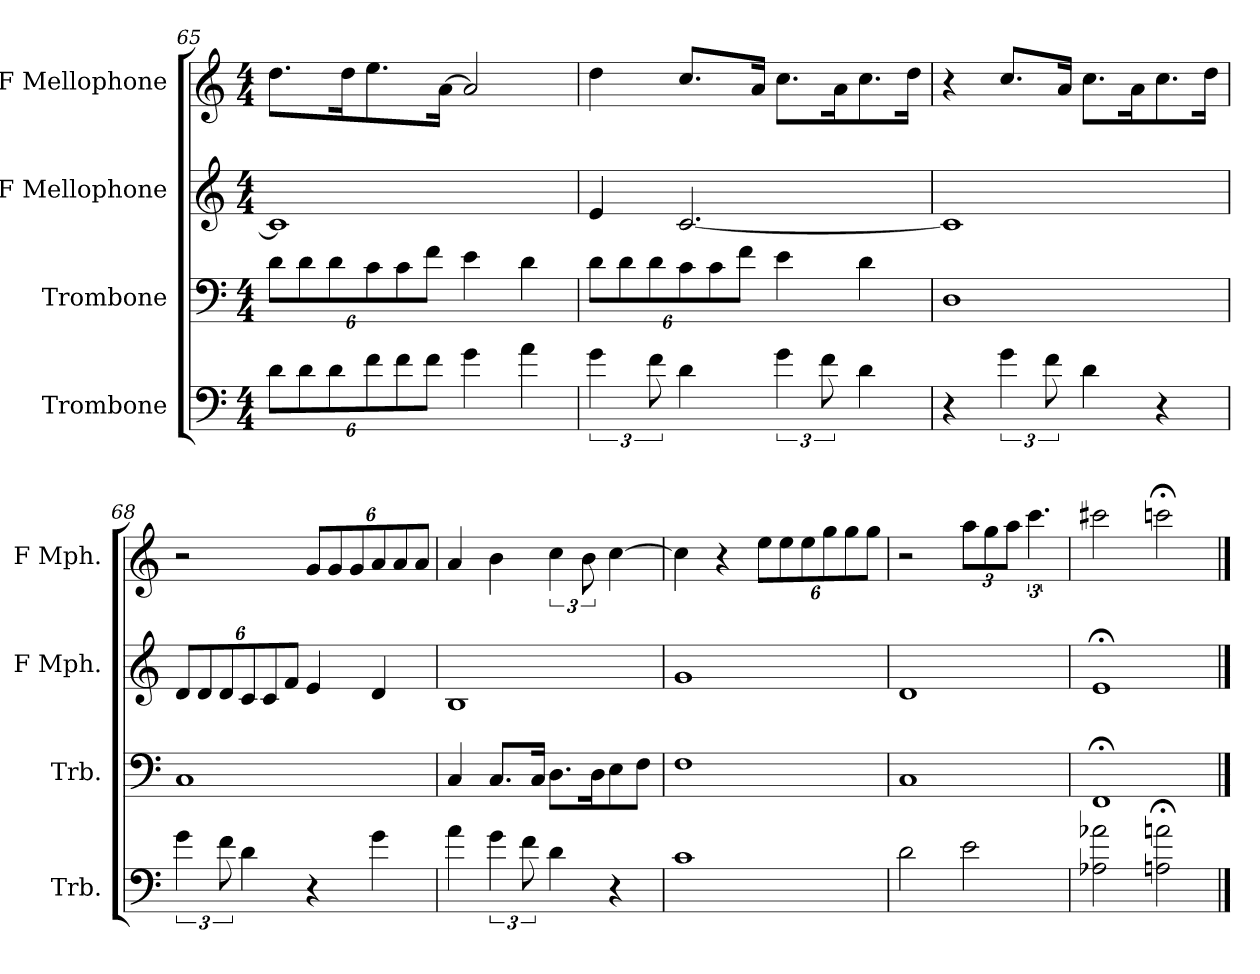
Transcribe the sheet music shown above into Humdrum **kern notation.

**kern	**kern	**kern	**kern
*part4	*part3	*part2	*part1
*staff4	*staff3	*staff2	*staff1
*I"Trombone	*I"Trombone	*I"F Mellophone	*I"F Mellophone
*I'Trb.	*I'Trb.	*I'F Mph.	*I'F Mph.
*clefF4	*clefF4	*clefG2	*clefG2
*	*	*ITrd4c7	*ITrd4c7
*k[]	*k[]	*k[b-]	*k[b-]
*C:	*C:	*F:	*F:
*M4/4	*M4/4	*M4/4	*M4/4
*Xbrackettup	*Xbrackettup	*	*
=65	=65	=65	=65
12d\L	12d\L	1F]	8.g\L
12d\	12d\	.	.
12d\	12d\	.	.
.	.	.	16g\K
12f\	12c\	.	8.a\
12f\	12c\	.	.
12f\J	12f\J	.	.
.	.	.	[16d\Jk
4g\	4e\	.	2d/]
4a\	4d\	.	.
=66	=66	=66	=66
*brackettup	*	*	*
6g\	12d\L	4A/	4g\
.	12d\	.	.
12f\	12d\	.	.
4d\	12c\	[2.F/	8.f/L
.	12c\	.	.
.	12f\J	.	.
.	.	.	16d/Jk
6g\	4e\	.	8.f\L
12f\	.	.	.
.	.	.	16d\K
4d\	4d\	.	8.f\
.	.	.	16g\Jk
=67	=67	=67	=67
4r	1D	1F]	4r
6g\	.	.	8.f/L
12f\	.	.	.
.	.	.	16d/Jk
4d\	.	.	8.f\L
.	.	.	16d\K
4r	.	.	8.f\
.	.	.	16g\Jk
!!LO:LB:g=z
=68	=68	=68	=68
*	*	*Xbrackettup	*
6g\	1C	12G/L	2r
.	.	12G/	.
12f\	.	12G/	.
4d\	.	12F/	.
.	.	12F/	.
.	.	12B-/J	.
*	*	*	*Xbrackettup
4r	.	4A/	12c/L
.	.	.	12c/
.	.	.	12c/
4g\	.	4G/	12d/
.	.	.	12d/
.	.	.	12d/J
=69	=69	=69	=69
4a\	4C/	1E	4d/
6g\	8.C/L	.	4e\
12f\	.	.	.
.	16C/Jk	.	.
*	*	*	*brackettup
4d\	8.D\L	.	6f\
.	.	.	12e\
.	16D\K	.	.
4r	8E\	.	[4f\
.	8F\J	.	.
=70	=70	=70	=70
1c	1F	1c	4f\]
.	.	.	4r
*	*	*	*Xbrackettup
.	.	.	12a\L
.	.	.	12a\
.	.	.	12a\
.	.	.	12cc\
.	.	.	12cc\
.	.	.	12cc\J
=71	=71	=71	=71
2d\	1C	1G	2r
*	*	*	*brackettup
2e\	.	.	12dd\L
.	.	.	12cc\
.	.	.	12dd\J
.	.	.	6.ff\
=72	=72	=72	=72
2A-X\ 2a-X\	1FF;<	1A;<	2ff#X\
2An\;< 2an\;<	.	.	2ffn;<\
==	==	==	==
*-	*-	*-	*-
